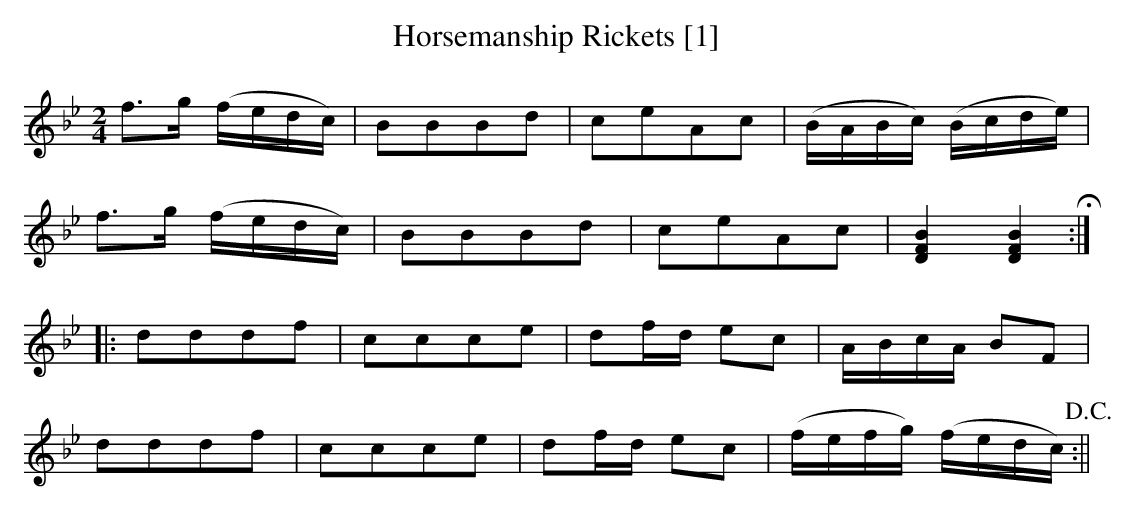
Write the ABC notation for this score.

X:1
T:Horsemanship Rickets [1]
M:2/4
L:1/8
K:Bb
f>g (f/e/d/c/)|BBBd|ceAc|(B/A/B/c/) (B/c/d/e/)|
f>g (f/e/d/c/)|BBBd|ceAc|[D2F2B2][D2F2B2]!fermata!:|
|:dddf|ccce|df/d/ ec|A/B/c/A/ BF|
dddf|ccce|df/d/ ec|(f/e/f/g/) (f/e/d/c/)!D.C.!:||
